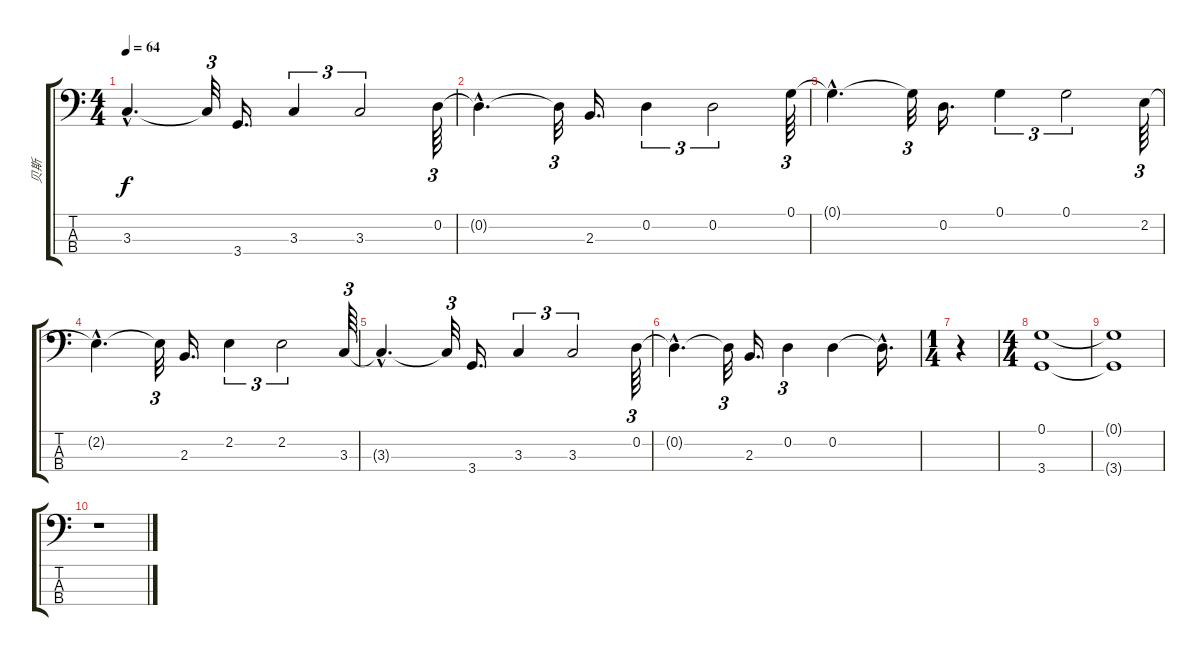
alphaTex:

\track ("贝斯" "贝斯") {instrument electricbassfinger}
\staff {score tabs}
\tuning (G2 D2 A1 E1) {hide}
\ts (4 4)
\tempo 64
\clef f4
\ks c
3.3{hac t}.4{d dy f} 3.3{t}.32{tu (3 2)} 3.4.16{d} 3.3.4{tu (3 2)} 3.3.2{tu (3 2)} 0.2.64{tu (3 2)} |
0.2{hac t}.4{d} 0.2{t}.32{tu (3 2)} 2.3.16{d} 0.2.4{tu (3 2)} 0.2.2{tu (3 2)} 0.1.64{tu (3 2)} |
0.1{hac t}.4{d} 0.1{t}.32{tu (3 2)} 0.2.16{d} 0.1.4{tu (3 2)} 0.1.2{tu (3 2)} 2.2.64{tu (3 2)} |
2.2{hac t}.4{d} 2.2{t}.32{tu (3 2)} 2.3.16{d} 2.2.4{tu (3 2)} 2.2.2{tu (3 2)} 3.3.64{tu (3 2)} |
3.3{hac t}.4{d} 3.3{t}.32{tu (3 2)} 3.4.16{d} 3.3.4{tu (3 2)} 3.3.2{tu (3 2)} 0.2.64{tu (3 2)} |
0.2{hac t}.4{d} 0.2{t}.32{tu (3 2)} 2.3.16{d} 0.2.4{tu (3 2)} 0.2.4 0.2{hac t}.16{d} |
\ts (1 4)
r.4 |
\ts (4 4)
(0.1 3.4).1 |
(0.1{t} 3.4{t}).1 |
r.1
